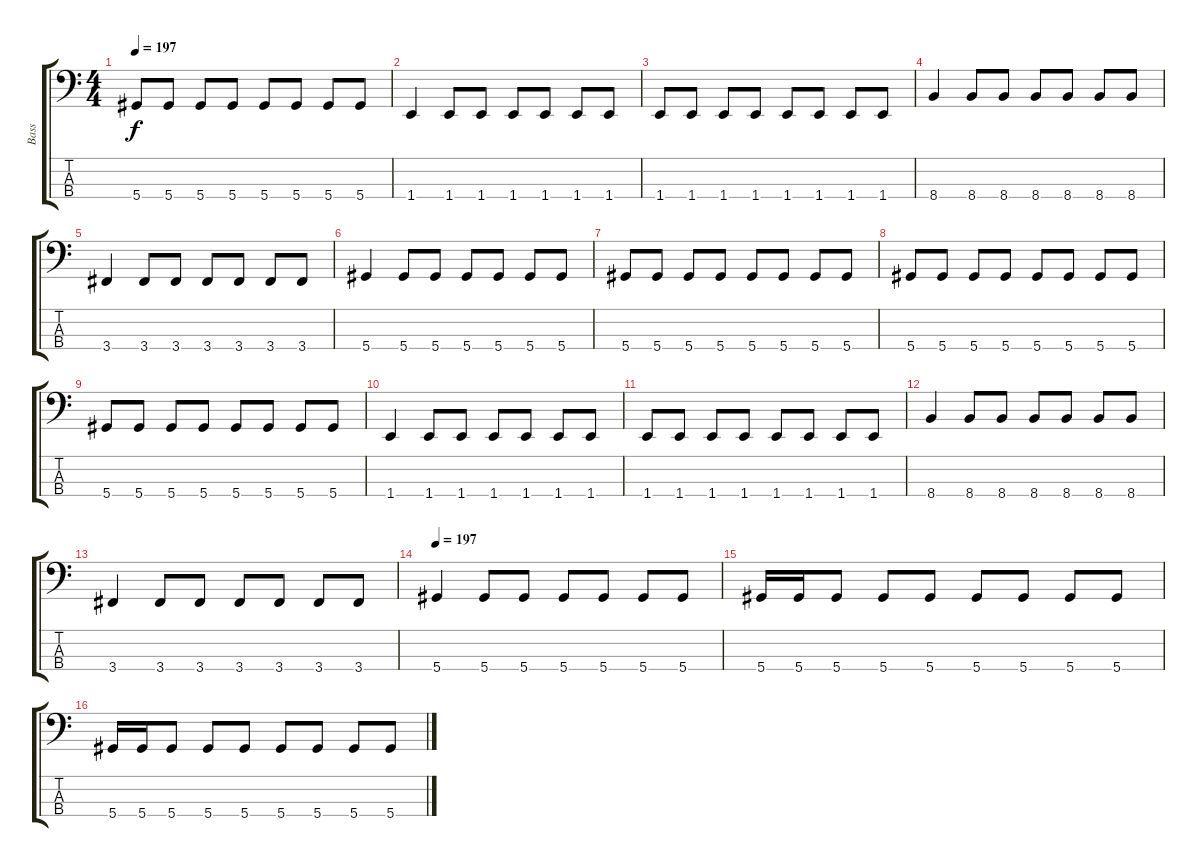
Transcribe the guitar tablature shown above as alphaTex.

\track ("Bass" "Bass") {instrument electricbassfinger}
\staff {score tabs}
\tuning (Gb2 Db2 Ab1 Eb1) {hide}
\ts (4 4)
\tempo 197
\clef f4
\ks c
5.4.8{dy f} 5.4.8 5.4.8 5.4.8 5.4.8 5.4.8 5.4.8 5.4.8 |
1.4.4 1.4.8 1.4.8 1.4.8 1.4.8 1.4.8 1.4.8 |
1.4.8 1.4.8 1.4.8 1.4.8 1.4.8 1.4.8 1.4.8 1.4.8 |
8.4.4 8.4.8 8.4.8 8.4.8 8.4.8 8.4.8 8.4.8 |
3.4.4 3.4.8 3.4.8 3.4.8 3.4.8 3.4.8 3.4.8 |
5.4.4 5.4.8 5.4.8 5.4.8 5.4.8 5.4.8 5.4.8 |
5.4.8 5.4.8 5.4.8 5.4.8 5.4.8 5.4.8 5.4.8 5.4.8 |
5.4.8 5.4.8 5.4.8 5.4.8 5.4.8 5.4.8 5.4.8 5.4.8 |
5.4.8 5.4.8 5.4.8 5.4.8 5.4.8 5.4.8 5.4.8 5.4.8 |
1.4.4 1.4.8 1.4.8 1.4.8 1.4.8 1.4.8 1.4.8 |
1.4.8 1.4.8 1.4.8 1.4.8 1.4.8 1.4.8 1.4.8 1.4.8 |
8.4.4 8.4.8 8.4.8 8.4.8 8.4.8 8.4.8 8.4.8 |
3.4.4 3.4.8 3.4.8 3.4.8 3.4.8 3.4.8 3.4.8 |
\tempo 197
5.4.4{volume 10 instrument slapbass1} 5.4.8 5.4.8 5.4.8 5.4.8 5.4.8 5.4.8 |
5.4.16 5.4.16 5.4.8 5.4.8 5.4.8 5.4.8 5.4.8 5.4.8 5.4.8 |
5.4.16 5.4.16 5.4.8 5.4.8 5.4.8 5.4.8 5.4.8 5.4.8 5.4.8
